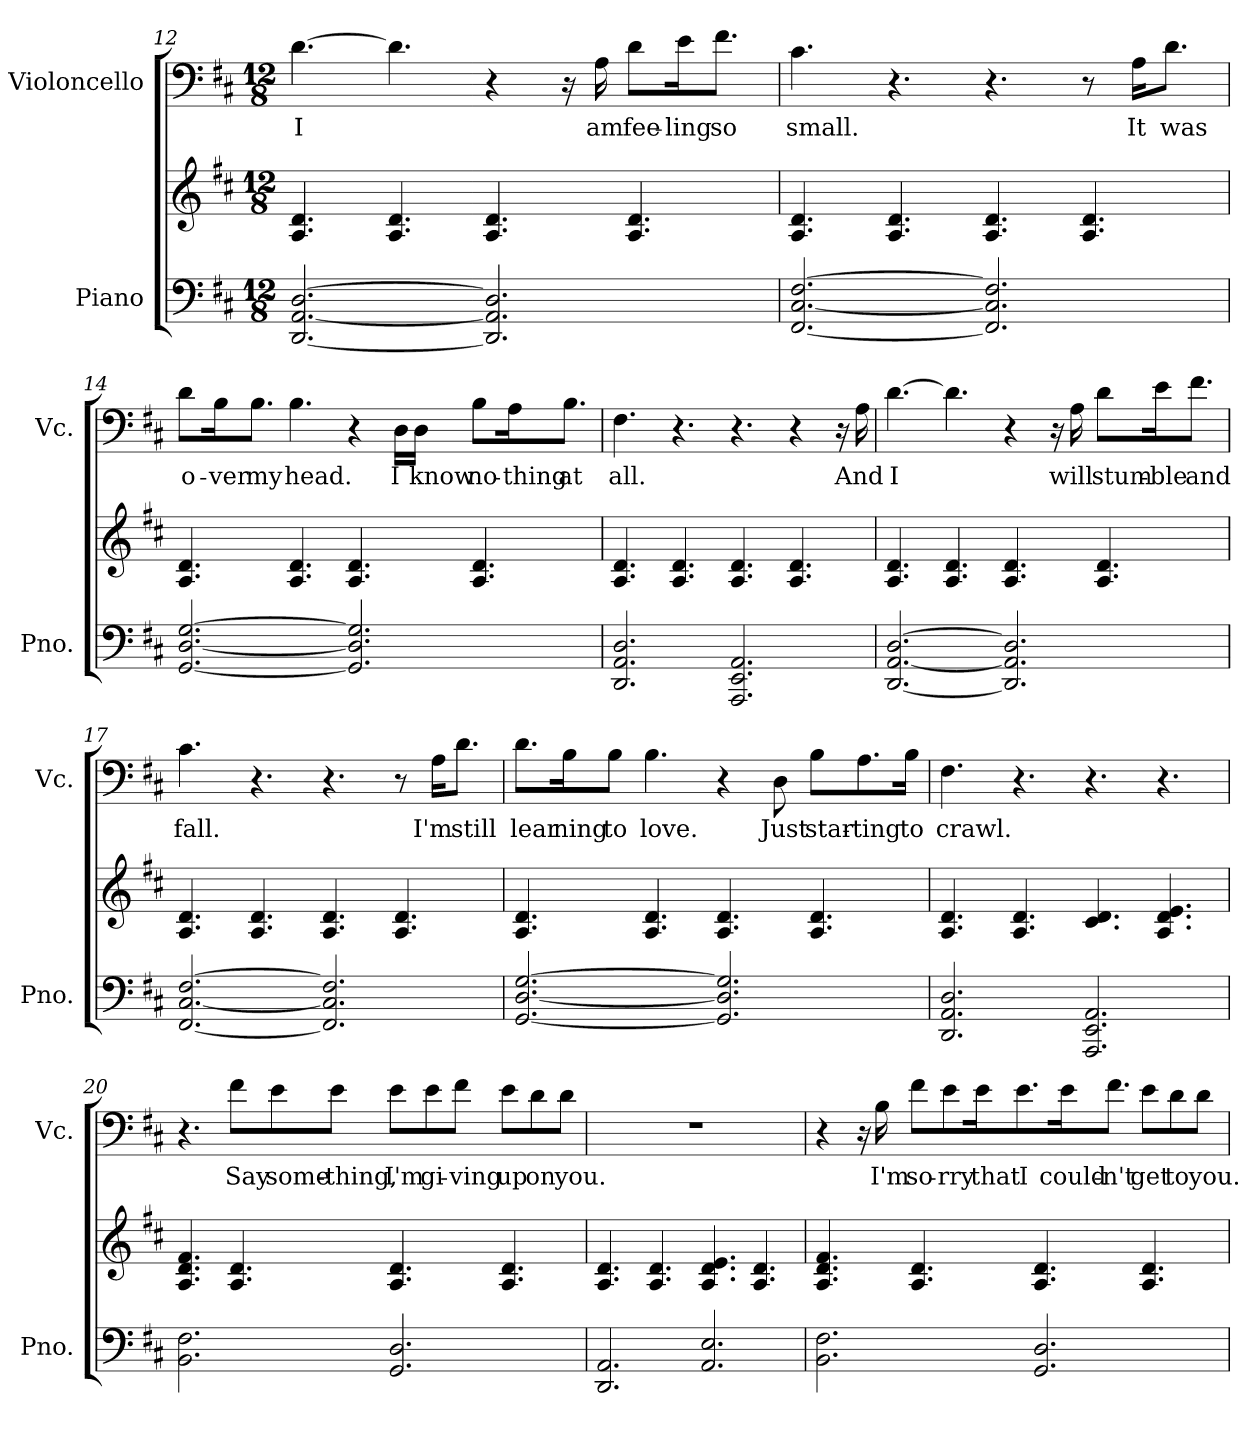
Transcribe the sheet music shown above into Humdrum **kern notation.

**kern	**kern	**kern	**text
*part2	*part2	*part1	*part1
*staff3	*staff2	*staff1	*staff1
*I"Piano	*	*I"Violoncello	*
*I'Pno.	*	*I'Vc.	*
*clefF4	*clefG2	*clefF4	*
*k[f#c#]	*k[f#c#]	*k[f#c#]	*
*M12/8	*M12/8	*M12/8	*
=12	=12	=12	=12
!	!	!	!LO:LY:b
[2.DD/ [2.AA/ [2.D/	4.A/ 4.d/	[4.d\	I
.	4.A/ 4.d/	4.d\]	.
2.DD/] 2.AA/] 2.D/]	4.A/ 4.d/	4r	.
.	.	16r	.
!	!	!	!LO:LY:b
.	.	16A\	am
!	!	!	!LO:LY:b
.	4.A/ 4.d/	8d\L	fee-
!	!	!	!LO:LY:b
.	.	16e\K	-ling
!	!	!	!LO:LY:b
.	.	8.f#\J	so
!!LO:PB:g=z
=13	=13	=13	=13
!	!	!	!LO:LY:b
[2.FF#/ [2.C#/ [2.F#/	4.A/ 4.d/	4.c#\	small.
.	4.A/ 4.d/	4.r	.
2.FF#/] 2.C#/] 2.F#/]	4.A/ 4.d/	4.r	.
.	4.A/ 4.d/	8r	.
!	!	!	!LO:LY:b
.	.	16A\KL	It
!	!	!	!LO:LY:b
.	.	8.d\J	was
=14	=14	=14	=14
!	!	!	!LO:LY:b
[2.GG/ [2.D/ [2.G/	4.A/ 4.d/	8d\L	o-
!	!	!	!LO:LY:b
.	.	16B\K	-ver
!	!	!	!LO:LY:b
.	.	8.B\J	my
!	!	!	!LO:LY:b
.	4.A/ 4.d/	4.B\	head.
2.GG/] 2.D/] 2.G/]	4.A/ 4.d/	4r	.
!	!	!	!LO:LY:b
.	.	16D\LL	I
!	!	!	!LO:LY:b
.	.	16D\JJ	know
!	!	!	!LO:LY:b
.	4.A/ 4.d/	8B\L	no-
!	!	!	!LO:LY:b
.	.	16A\K	-thing
!	!	!	!LO:LY:b
.	.	8.B\J	at
=15	=15	=15	=15
!	!	!	!LO:LY:b
2.DD/ 2.AA/ 2.D/	4.A/ 4.d/	4.F#\	all.
.	4.A/ 4.d/	4.r	.
2.AAA/ 2.EE/ 2.AA/	4.A/ 4.d/	4.r	.
.	4.A/ 4.d/	4r	.
.	.	16r	.
!	!	!	!LO:LY:b
.	.	16A\	And
!!LO:LB:g=z
=16	=16	=16	=16
!	!	!	!LO:LY:b
[2.DD/ [2.AA/ [2.D/	4.A/ 4.d/	[4.d\	I
.	4.A/ 4.d/	4.d\]	.
2.DD/] 2.AA/] 2.D/]	4.A/ 4.d/	4r	.
.	.	16r	.
!	!	!	!LO:LY:b
.	.	16A\	will
!	!	!	!LO:LY:b
.	4.A/ 4.d/	8d\L	stum-
!	!	!	!LO:LY:b
.	.	16e\K	-ble
!	!	!	!LO:LY:b
.	.	8.f#\J	and
=17	=17	=17	=17
!	!	!	!LO:LY:b
[2.FF#/ [2.C#/ [2.F#/	4.A/ 4.d/	4.c#\	fall.
.	4.A/ 4.d/	4.r	.
2.FF#/] 2.C#/] 2.F#/]	4.A/ 4.d/	4.r	.
.	4.A/ 4.d/	8r	.
!	!	!	!LO:LY:b
.	.	16A\KL	I'm
!	!	!	!LO:LY:b
.	.	8.d\J	still
=18	=18	=18	=18
!	!	!	!LO:LY:b
[2.GG/ [2.D/ [2.G/	4.A/ 4.d/	8.d\L	lear
!	!	!	!LO:LY:b
.	.	16B\K	ning
!	!	!	!LO:LY:b
.	.	8B\J	to
!	!	!	!LO:LY:b
.	4.A/ 4.d/	4.B\	love.
2.GG/] 2.D/] 2.G/]	4.A/ 4.d/	4r	.
!	!	!	!LO:LY:b
.	.	8D\	Just
!	!	!	!LO:LY:b
.	4.A/ 4.d/	8B\L	star-
!	!	!	!LO:LY:b
.	.	8.A\	-ting
!	!	!	!LO:LY:b
.	.	16B\Jk	to
!!LO:LB:g=z
=19	=19	=19	=19
!	!	!	!LO:LY:b
2.DD/ 2.AA/ 2.D/	4.A/ 4.d/	4.F#\	crawl.
.	4.A/ 4.d/	4.r	.
2.AAA/ 2.EE/ 2.AA/	4.c#/ 4.d/	4.r	.
.	4.A/ 4.d/ 4.e/	4.r	.
=20	=20	=20	=20
2.BB\ 2.F#\	4.A/ 4.d/ 4.f#/	4.r	.
!	!	!	!LO:LY:b
.	4.A/ 4.d/	8f#\L	Say
!	!	!	!LO:LY:b
.	.	8e\	some-
!	!	!	!LO:LY:b
.	.	8e\J	-thing,
!	!	!	!LO:LY:b
2.GG/ 2.D/	4.A/ 4.d/	8e\L	I'm
!	!	!	!LO:LY:b
.	.	8e\	gi-
!	!	!	!LO:LY:b
.	.	8f#\J	-ving
!	!	!	!LO:LY:b
.	4.A/ 4.d/	8e\L	up
!	!	!	!LO:LY:b
.	.	8d\	on
!	!	!	!LO:LY:b
.	.	8d\J	you.
=21	=21	=21	=21
2.DD/ 2.AA/	4.A/ 4.d/	1.r	.
.	4.A/ 4.d/	.	.
2.AA/ 2.E/	4.A/ 4.d/ 4.e/	.	.
.	4.A/ 4.d/	.	.
!!LO:LB:g=z
=22	=22	=22	=22
2.BB\ 2.F#\	4.A/ 4.d/ 4.f#/	4r	.
.	.	16r	.
!	!	!	!LO:LY:b
.	.	16B\	I'm
!	!	!	!LO:LY:b
.	4.A/ 4.d/	8f#\L	so-
!	!	!	!LO:LY:b
.	.	8e\	-rry
!	!	!	!LO:LY:b
.	.	16e\K	that
!	!	!	!LO:LY:b
.	.	8.e\	I
2.GG/ 2.D/	4.A/ 4.d/	.	.
!	!	!	!LO:LY:b
.	.	16e\K	could-
!	!	!	!LO:LY:b
.	.	8.f#\J	-n't
!	!	!	!LO:LY:b
.	4.A/ 4.d/	8e\L	get
!	!	!	!LO:LY:b
.	.	8d\	to
!	!	!	!LO:LY:b
.	.	8d\J	you.
=	=	=	=
*-	*-	*-	*-
